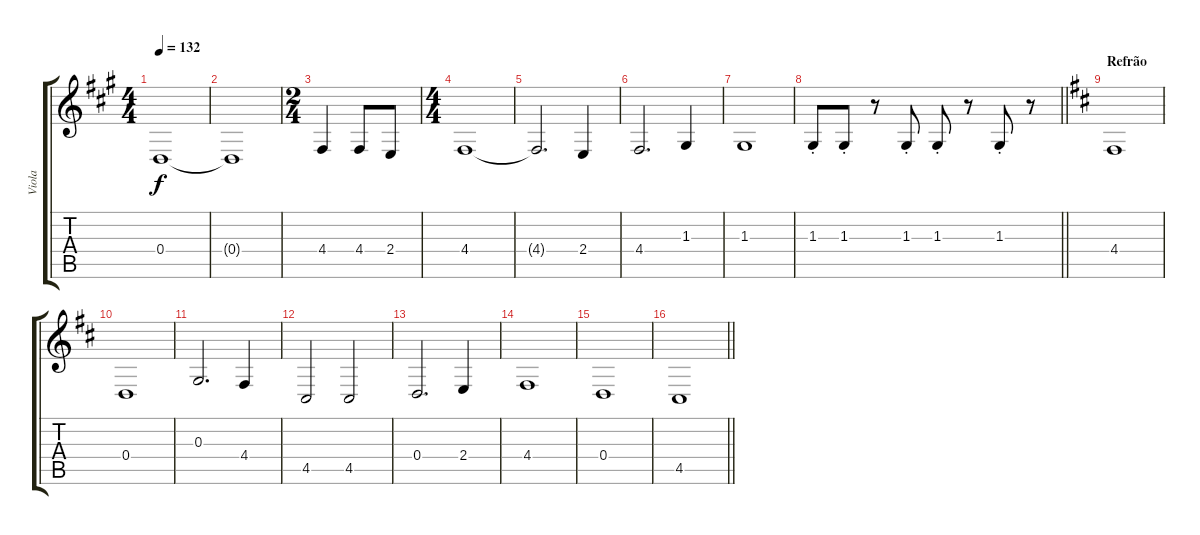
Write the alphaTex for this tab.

\track ("Viola" "Viola") {instrument viola}
\staff {score tabs}
\tuning (E4 B3 G3 D3 A2 E2) {hide}
\ts (4 4)
\tempo 132
\clef g2
\ks f#minor
0.4.1{dy f} |
0.4{t}.1 |
\ts (2 4)
4.4.4 4.4.8 2.4.8 |
\ts (4 4)
4.4.1 |
4.4{t}.2{d} 2.4.4 |
4.4.2{d} 1.3.4 |
1.3.1 |
\barLineRight lightlight
1.3{st}.8{volume 10} 1.3{st}.8 r.8 1.3{st}.8 1.3{st}.8 r.8 1.3{st}.8 r.8 |
\section ("" "Refrão")
\ks bminor
4.4.1 |
0.4.1 |
0.3.2{d} 4.4.4 |
4.5.2 4.5.2 |
0.4.2{d} 2.4.4 |
4.4.1 |
0.4.1 |
\barLineRight lightlight
4.5.1
